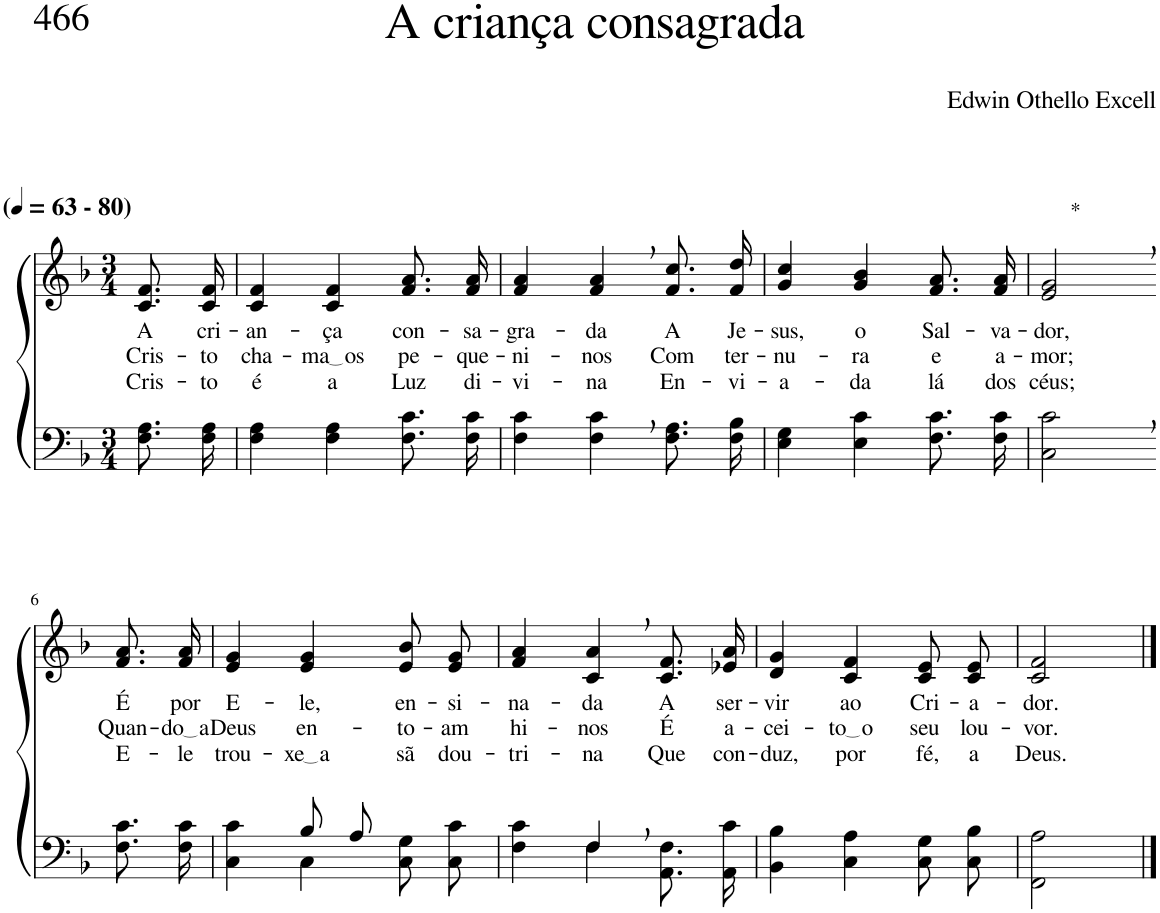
**kern	**kern	**text	**text	**text
*part2	*part1	*part1	*part1	*part1
*staff2	*staff1	*staff1	*staff1	*staff1
*I"Parte III e IV	*I"Parte I e II	*	*	*
*clefF4	*clefG2	*	*	*
*Trd-1c-2	*Trd-1c-2	*	*	*
*k[b-]	*k[b-]	*	*	*
*M3/4	*M3/4	*	*	*
*MM63	*MM63	*	*	*
=1	=1	=1	=1	=1
!	!LO:TX:a:B:t=(	!	!	!
!	!LO:TX:a:B:t=- 80)	!	!	!
!	!	!LO:LY:b	!LO:LY:b	!LO:LY:b
8.F\ 8.A\L	8.c/ 8.f/L	A	Cris-	Cris-
!	!	!LO:LY:b	!LO:LY:b	!LO:LY:b
16F\ 16A\Jk	16c/ 16f/Jk	cri-	-to	-to
=2	=2	=2	=2	=2
!	!	!LO:LY:b	!LO:LY:b	!LO:LY:b
4F\ 4A\	4c/ 4f/	-an-	cha-	é
!	!	!LO:LY:b	!LO:LY:b	!LO:LY:b
4F\ 4A\	4c/ 4f/	-ça	ma os	a
!	!	!LO:LY:b	!LO:LY:b	!LO:LY:b
8.F\ 8.c\L	8.f/ 8.a/L	con-	pe-	Luz
!	!	!LO:LY:b	!LO:LY:b	!LO:LY:b
16F\ 16c\Jk	16f/ 16a/Jk	-sa-	-que-	di-
=3	=3	=3	=3	=3
!	!	!LO:LY:b	!LO:LY:b	!LO:LY:b
4F\ 4c\	4f/ 4a/	-gra-	-ni-	-vi-
!	!	!LO:LY:b	!LO:LY:b	!LO:LY:b
4F\, 4c\,	4f/, 4a/,	-da	-nos	-na
!	!	!LO:LY:b	!LO:LY:b	!LO:LY:b
8.F\ 8.A\L	8.f/ 8.cc/L	A	Com	En-
!	!	!LO:LY:b	!LO:LY:b	!LO:LY:b
16F\ 16B-\Jk	16f/ 16dd/Jk	Je-	ter-	-vi-
=4	=4	=4	=4	=4
!	!	!LO:LY:b	!LO:LY:b	!LO:LY:b
4E\ 4G\	4g/ 4cc/	-sus,	-nu-	-a-
!	!	!LO:LY:b	!LO:LY:b	!LO:LY:b
4E\ 4c\	4g/ 4b-/	o	-ra	-da
!	!	!LO:LY:b	!LO:LY:b	!LO:LY:b
8.F\ 8.c\L	8.f/ 8.a/L	Sal-	e	lá
!	!	!LO:LY:b	!LO:LY:b	!LO:LY:b
16F\ 16c\Jk	16f/ 16a/Jk	-va-	a-	dos
=5	=5	=5	=5	=5
!	!LO:TX:a:t=*	!	!	!
!	!	!LO:LY:b	!LO:LY:b	!LO:LY:b
2C\, 2c\,	2e/, 2g/,	-dor,	-mor;	céus;
!!LO:LB:g=z
=6-	=6-	=6-	=6-	=6-
!	!	!LO:LY:b	!LO:LY:b	!LO:LY:b
8.F\ 8.c\L	8.f/ 8.a/L	É	Quan-	E-
!	!	!LO:LY:b	!LO:LY:b	!LO:LY:b
16F\ 16c\Jk	16f/ 16a/Jk	por	do a	-le
=7	=7	=7	=7	=7
*^	*	*	*	*
!	!	!	!LO:LY:b	!LO:LY:b	!LO:LY:b
4ryy	4C\ 4c\	4e/ 4g/	E-	Deus	trou-
!	!	!	!LO:LY:b	!LO:LY:b	!LO:LY:b
8B-/L	4C\	4e/ 4g/	-le,	en-	xe a
8A/J	.	.	.	.	.
!	!	!	!LO:LY:b	!LO:LY:b	!LO:LY:b
4ryy	8C\ 8G\L	8e/ 8b-/L	en-	-to-	sã
!	!	!	!LO:LY:b	!LO:LY:b	!LO:LY:b
.	8C\ 8c\J	8e/ 8g/J	-si-	-am	dou-
=8	=8	=8	=8	=8	=8
!	!	!	!LO:LY:b	!LO:LY:b	!LO:LY:b
4ryy	4F\ 4c\	4f/ 4a/	-na-	hi-	-tri-
!	!	!	!LO:LY:b	!LO:LY:b	!LO:LY:b
4F,/	4F\	4c/, 4a/,	-da	-nos	-na
!	!	!	!LO:LY:b	!LO:LY:b	!LO:LY:b
4ryy	8.AA\ 8.F\L	8.c/ 8.f/L	A	É	Que
!	!	!	!LO:LY:b	!LO:LY:b	!LO:LY:b
.	16AA\ 16c\Jk	16e-X/ 16a/Jk	ser-	a-	con-
=9	=9	=9	=9	=9	=9
!	!	!	!LO:LY:b	!LO:LY:b	!LO:LY:b
*v	*v	*	*	*	*
4BB-\ 4B-\	4d/ 4g/	-vir	-cei-	-duz,
!	!	!LO:LY:b	!LO:LY:b	!LO:LY:b
4C\ 4A\	4c/ 4f/	ao	to o	por
!	!	!LO:LY:b	!LO:LY:b	!LO:LY:b
8C\ 8G\L	8c/ 8e/L	Cri-	seu	fé,
!	!	!LO:LY:b	!LO:LY:b	!LO:LY:b
8C\ 8B-\J	8c/ 8e/J	-a-	lou-	a
=10	=10	=10	=10	=10
!	!	!LO:LY:b	!LO:LY:b	!LO:LY:b
2FF\ 2A\	2c/ 2f/	-dor.	-vor.	Deus.
==	==	==	==	==
*-	*-	*-	*-	*-
